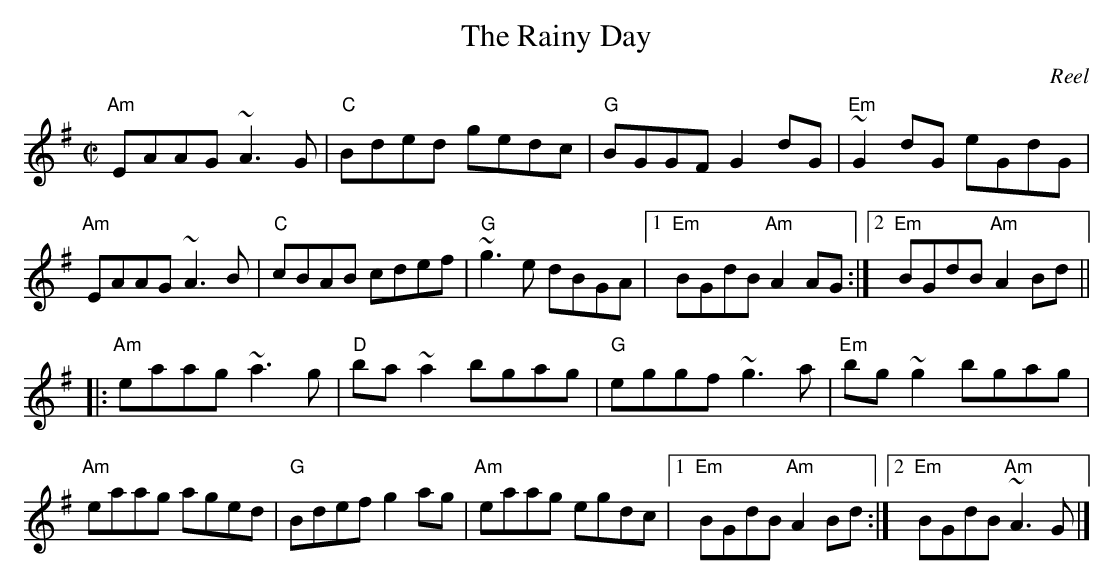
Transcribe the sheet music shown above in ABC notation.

X:1
T:Rainy Day, The
M:C|
L:1/8
C:Reel
K:Ador
"Am"EAAG ~A3G | "C"Bded gedc | "G"BGGF G2dG | "Em"~G2dG eGdG |
"Am"EAAG ~A3B | "C"cBAB cdef | "G"~g3e dBGA |1 "Em"BGdB "Am"A2AG :|2 "Em"BGdB "Am"A2Bd||
|:"Am"eaag ~a3g | "D"ba~a2 bgag | "G"eggf ~g3a | "Em"bg~g2 bgag |
"Am"eaag aged | "G"Bdef g2ag | "Am"eaag egdc |1 "Em"BGdB "Am"A2 Bd :|2 "Em"BGdB "Am"~A3G |]
